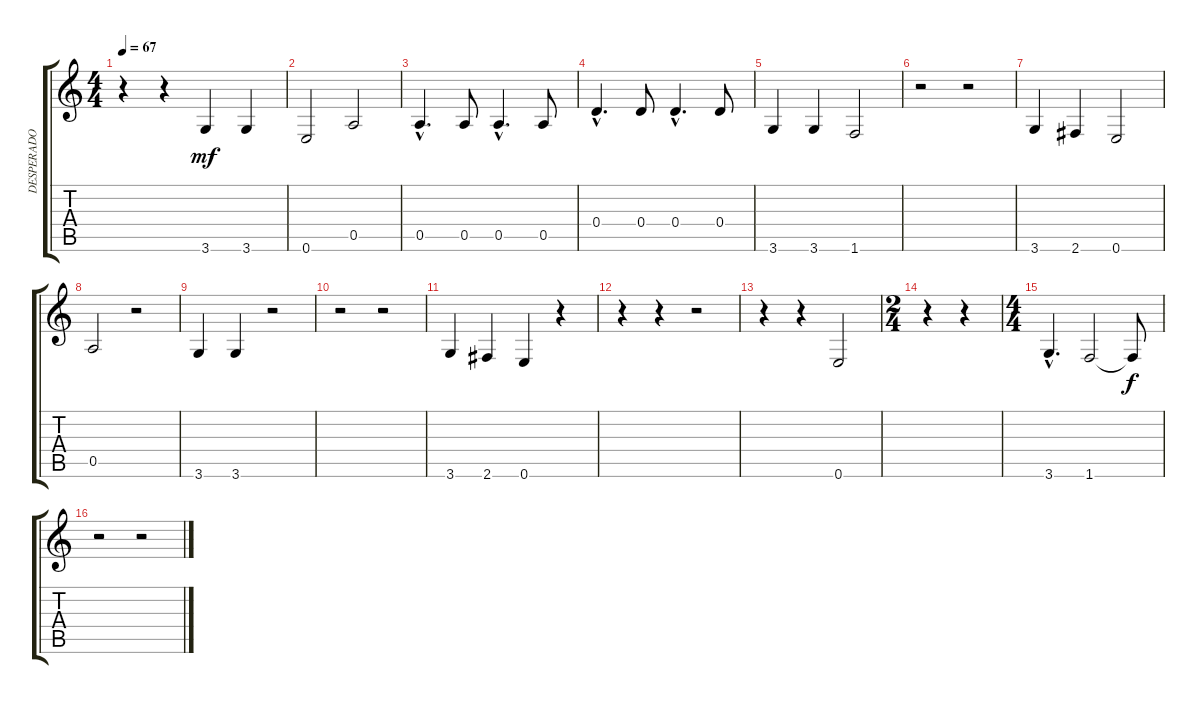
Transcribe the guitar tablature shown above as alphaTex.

\track ("DESPERADO / the EAGLES" "DESPERADO ") {instrument acousticguitarnylon}
\staff {score tabs}
\tuning (E4 B3 G3 D3 A2 E2) {hide}
\ts (4 4)
\tempo 67
\clef g2
\ks c
r.4{dy mf} r.4 3.6.4 3.6.4 |
0.6.2 0.5.2 |
0.5{hac}.4{d} 0.5.8 0.5{hac}.4{d} 0.5.8 |
0.4{hac}.4{d} 0.4.8 0.4{hac}.4{d} 0.4.8 |
3.6.4 3.6.4 1.6.2 |
r.2 r.2 |
3.6.4 2.6.4 0.6.2 |
0.5.2 r.2 |
3.6.4 3.6.4 r.2 |
r.2 r.2 |
3.6.4 2.6.4 0.6.4 r.4 |
r.4 r.4 r.2 |
r.4 r.4 0.6.2 |
\ts (2 4)
r.4 r.4 |
\ts (4 4)
3.6{hac}.4{d} 1.6.2 1.6{t}.8{dy f} |
r.2 r.2
